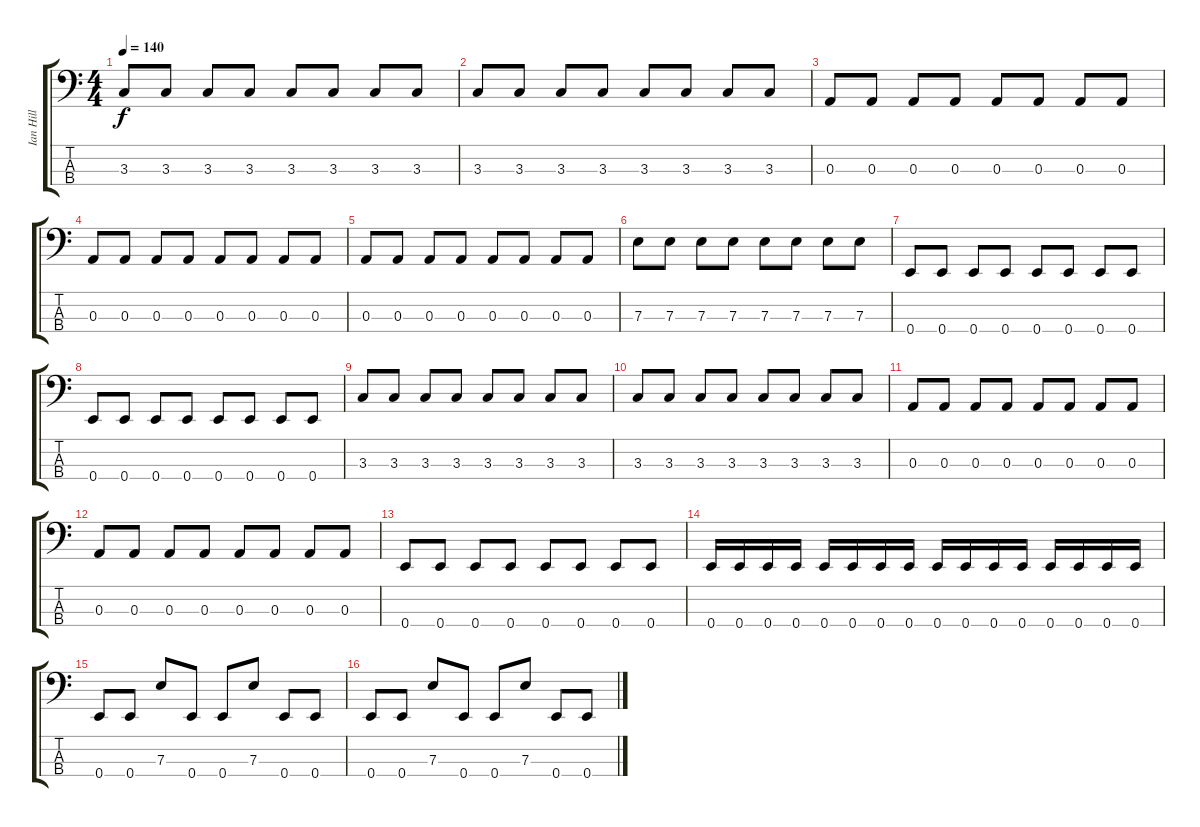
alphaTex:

\track ("Ian Hill" "Ian Hill") {instrument fretlessbass}
\staff {score tabs}
\tuning (G2 D2 A1 E1) {hide}
\ts (4 4)
\tempo 140
\clef f4
\ks c
3.3.8{dy f} 3.3.8 3.3.8 3.3.8 3.3.8 3.3.8 3.3.8 3.3.8 |
3.3.8 3.3.8 3.3.8 3.3.8 3.3.8 3.3.8 3.3.8 3.3.8 |
0.3.8 0.3.8 0.3.8 0.3.8 0.3.8 0.3.8 0.3.8 0.3.8 |
0.3.8 0.3.8 0.3.8 0.3.8 0.3.8 0.3.8 0.3.8 0.3.8 |
0.3.8 0.3.8 0.3.8 0.3.8 0.3.8 0.3.8 0.3.8 0.3.8 |
7.3.8 7.3.8 7.3.8 7.3.8 7.3.8 7.3.8 7.3.8 7.3.8 |
0.4.8 0.4.8 0.4.8 0.4.8 0.4.8 0.4.8 0.4.8 0.4.8 |
0.4.8 0.4.8 0.4.8 0.4.8 0.4.8 0.4.8 0.4.8 0.4.8 |
3.3.8 3.3.8 3.3.8 3.3.8 3.3.8 3.3.8 3.3.8 3.3.8 |
3.3.8 3.3.8 3.3.8 3.3.8 3.3.8 3.3.8 3.3.8 3.3.8 |
0.3.8 0.3.8 0.3.8 0.3.8 0.3.8 0.3.8 0.3.8 0.3.8 |
0.3.8 0.3.8 0.3.8 0.3.8 0.3.8 0.3.8 0.3.8 0.3.8 |
0.4.8 0.4.8 0.4.8 0.4.8 0.4.8 0.4.8 0.4.8 0.4.8 |
0.4.16 0.4.16 0.4.16 0.4.16 0.4.16 0.4.16 0.4.16 0.4.16 0.4.16 0.4.16 0.4.16 0.4.16 0.4.16 0.4.16 0.4.16 0.4.16 |
0.4.8 0.4.8 7.3.8 0.4.8 0.4.8 7.3.8 0.4.8 0.4.8 |
0.4.8 0.4.8 7.3.8 0.4.8 0.4.8 7.3.8 0.4.8 0.4.8
